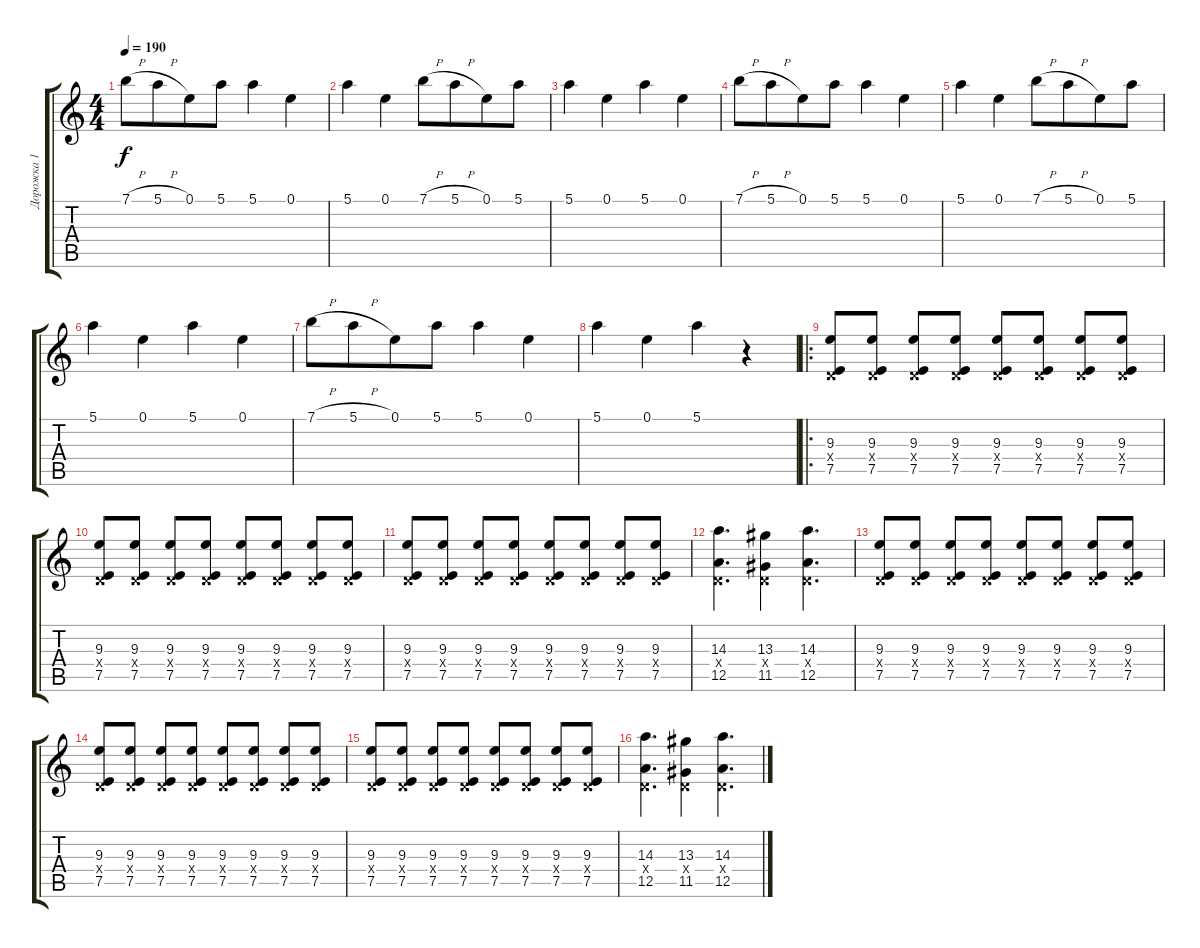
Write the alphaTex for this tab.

\track ("Дорожка 1" "Дорожка 1") {instrument distortionguitar}
\staff {score tabs}
\tuning (E4 B3 G3 D3 A2 D2) {hide}
\ts (4 4)
\tempo 190
\clef g2
\ks c
7.1{h}.8{dy f beam merge} 5.1{h}.8{beam merge} 0.1.8{beam merge} 5.1.8 5.1.4 0.1.4 |
5.1.4 0.1.4 7.1{h}.8{beam merge} 5.1{h}.8{beam merge} 0.1.8{beam merge} 5.1.8 |
5.1.4 0.1.4 5.1.4 0.1.4 |
7.1{h}.8{beam merge} 5.1{h}.8{beam merge} 0.1.8{beam merge} 5.1.8 5.1.4 0.1.4 |
5.1.4 0.1.4 7.1{h}.8{beam merge} 5.1{h}.8{beam merge} 0.1.8{beam merge} 5.1.8 |
5.1.4 0.1.4 5.1.4 0.1.4 |
7.1{h}.8{beam merge} 5.1{h}.8{beam merge} 0.1.8{beam merge} 5.1.8 5.1.4 0.1.4 |
5.1.4 0.1.4 5.1.4 r.4 |
\ro
(9.3 0.4{x} 7.5).8 (9.3 0.4{x} 7.5).8 (9.3 0.4{x} 7.5).8 (9.3 0.4{x} 7.5).8 (9.3 0.4{x} 7.5).8 (9.3 0.4{x} 7.5).8 (9.3 0.4{x} 7.5).8 (9.3 0.4{x} 7.5).8 |
(9.3 0.4{x} 7.5).8 (9.3 0.4{x} 7.5).8 (9.3 0.4{x} 7.5).8 (9.3 0.4{x} 7.5).8 (9.3 0.4{x} 7.5).8 (9.3 0.4{x} 7.5).8 (9.3 0.4{x} 7.5).8 (9.3 0.4{x} 7.5).8 |
(9.3 0.4{x} 7.5).8 (9.3 0.4{x} 7.5).8 (9.3 0.4{x} 7.5).8 (9.3 0.4{x} 7.5).8 (9.3 0.4{x} 7.5).8 (9.3 0.4{x} 7.5).8 (9.3 0.4{x} 7.5).8 (9.3 0.4{x} 7.5).8 |
(14.3 0.4{x} 12.5).4{d} (13.3 0.4{x} 11.5).4 (14.3 0.4{x} 12.5).4{d} |
(9.3 0.4{x} 7.5).8 (9.3 0.4{x} 7.5).8 (9.3 0.4{x} 7.5).8 (9.3 0.4{x} 7.5).8 (9.3 0.4{x} 7.5).8 (9.3 0.4{x} 7.5).8 (9.3 0.4{x} 7.5).8 (9.3 0.4{x} 7.5).8 |
(9.3 0.4{x} 7.5).8 (9.3 0.4{x} 7.5).8 (9.3 0.4{x} 7.5).8 (9.3 0.4{x} 7.5).8 (9.3 0.4{x} 7.5).8 (9.3 0.4{x} 7.5).8 (9.3 0.4{x} 7.5).8 (9.3 0.4{x} 7.5).8 |
(9.3 0.4{x} 7.5).8 (9.3 0.4{x} 7.5).8 (9.3 0.4{x} 7.5).8 (9.3 0.4{x} 7.5).8 (9.3 0.4{x} 7.5).8 (9.3 0.4{x} 7.5).8 (9.3 0.4{x} 7.5).8 (9.3 0.4{x} 7.5).8 |
(14.3 0.4{x} 12.5).4{d} (13.3 0.4{x} 11.5).4 (14.3 0.4{x} 12.5).4{d}
